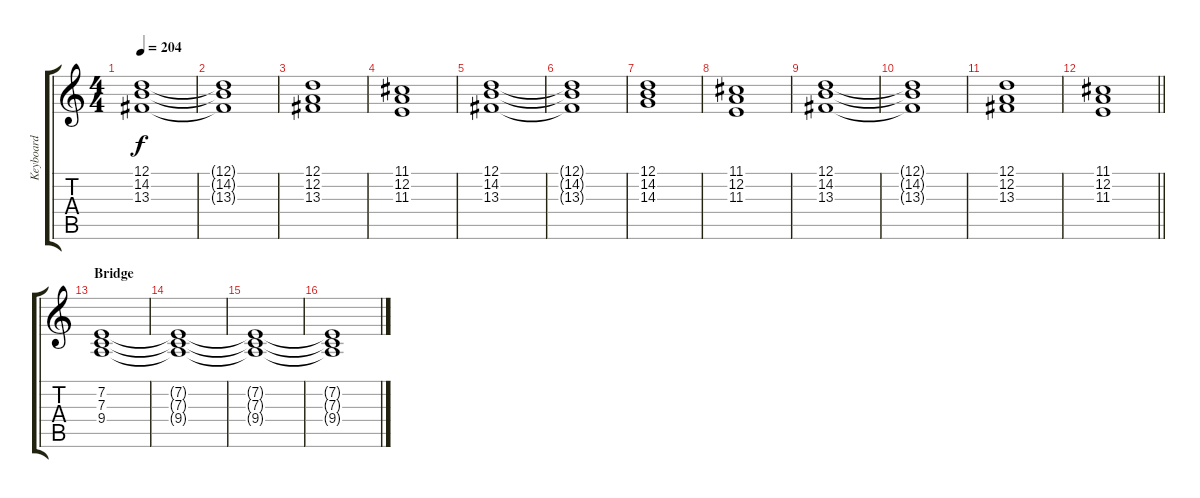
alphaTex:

\track ("Keyboard" "Keyboard") {instrument stringensemble1}
\staff {score tabs}
\tuning (D4 A3 F3 C3 G2 D2) {hide}
\ts (4 4)
\tempo 204
\clef g2
\ks c
(12.1 14.2 13.3).1{dy f} |
(12.1{t} 14.2{t} 13.3{t}).1 |
(12.1 12.2 13.3).1 |
(11.1 12.2 11.3).1 |
(12.1 14.2 13.3).1 |
(12.1{t} 14.2{t} 13.3{t}).1 |
(12.1 14.2 14.3).1 |
(11.1 12.2 11.3).1 |
(12.1 14.2 13.3).1 |
(12.1{t} 14.2{t} 13.3{t}).1 |
(12.1 12.2 13.3).1 |
\barLineRight lightlight
(11.1 12.2 11.3).1 |
\section ("" "Bridge")
(7.2 7.3 9.4).1 |
(7.2{t} 7.3{t} 9.4{t}).1 |
(7.2{t} 7.3{t} 9.4{t}).1 |
(7.2{t} 7.3{t} 9.4{t}).1
